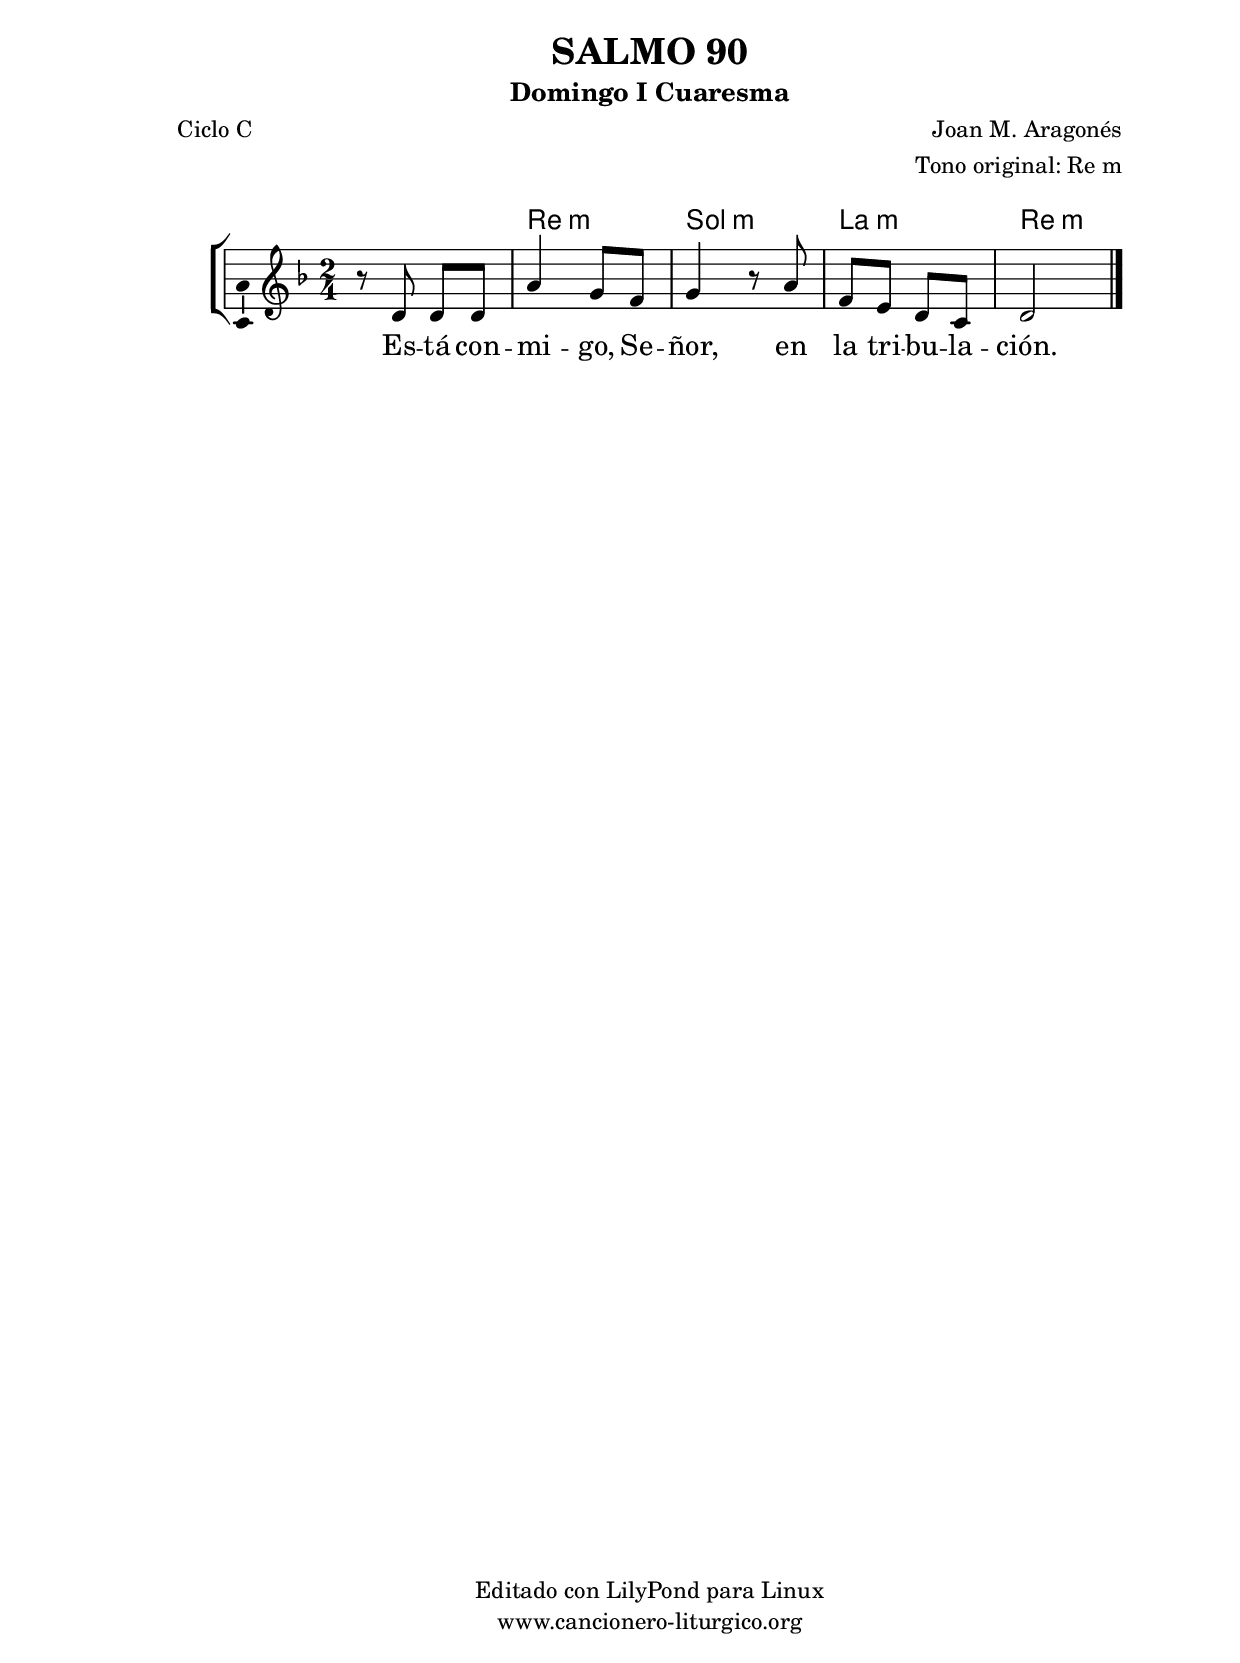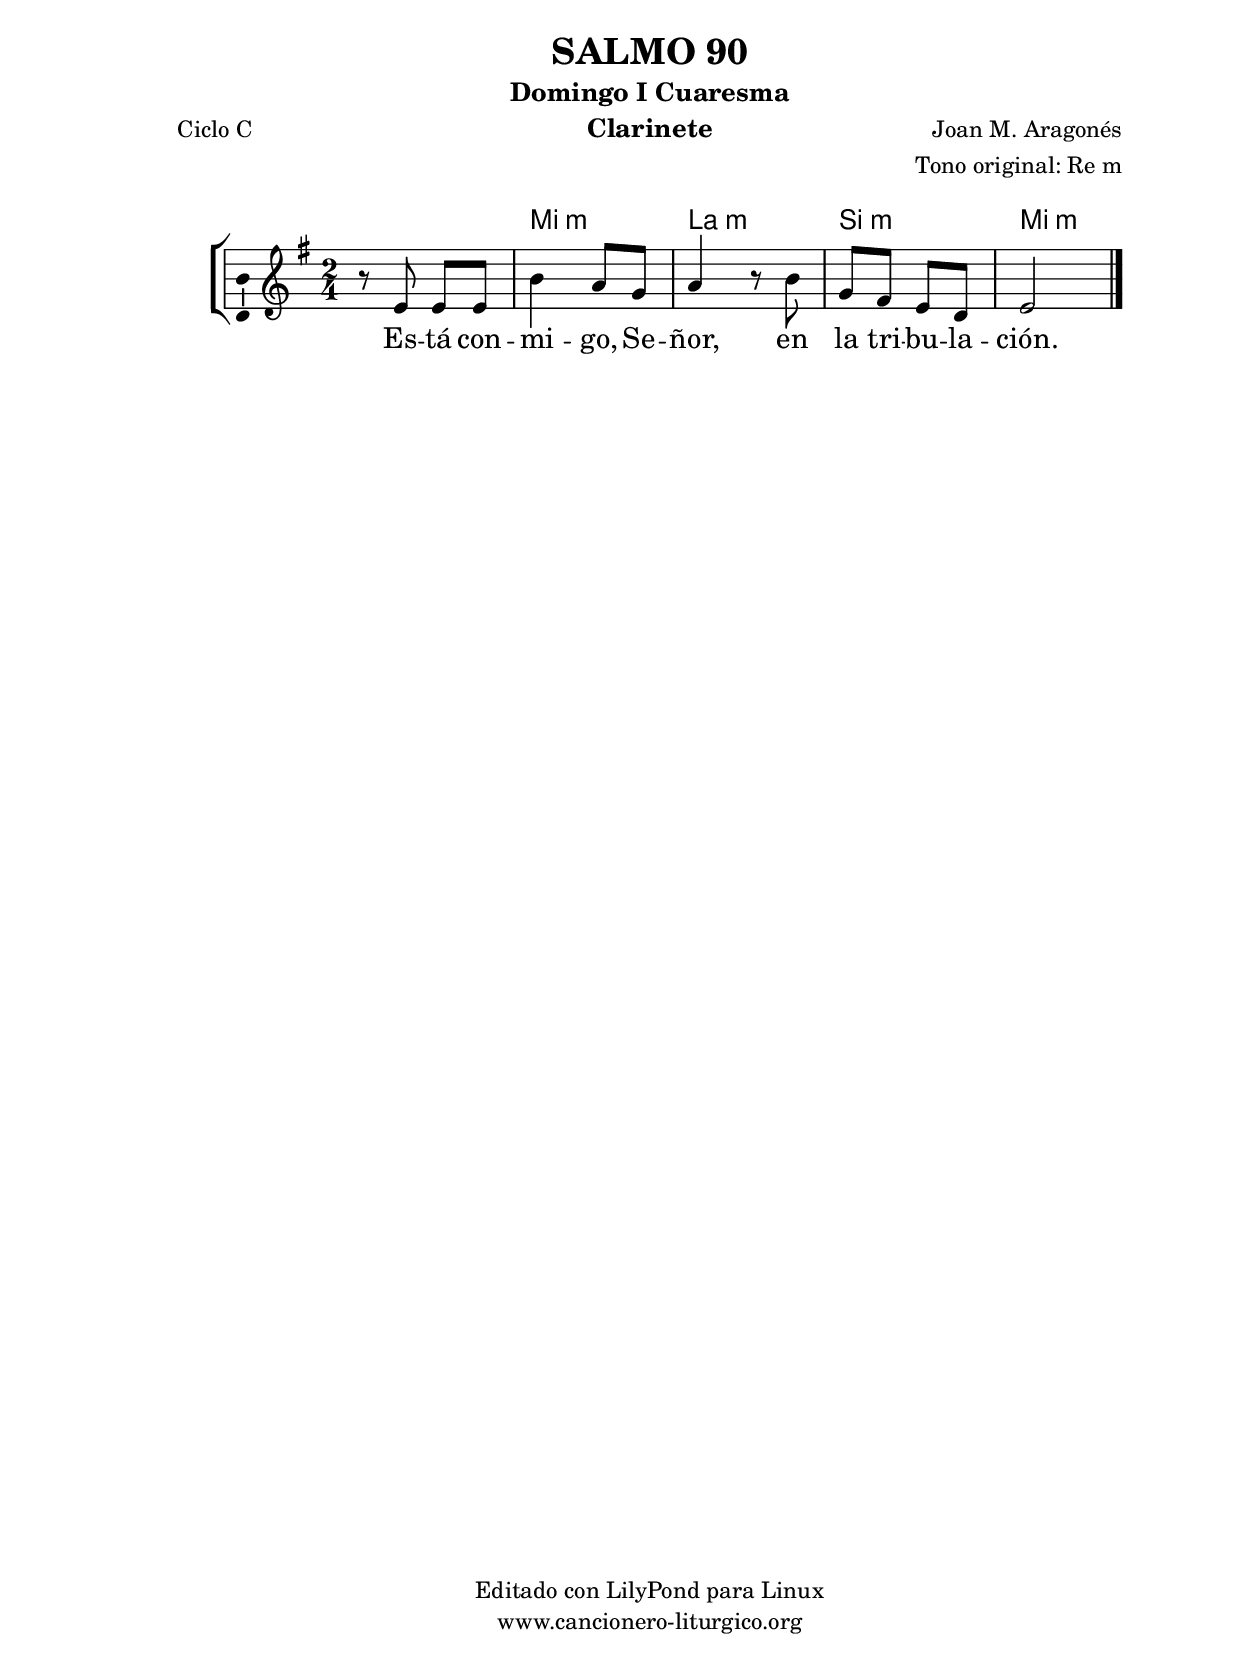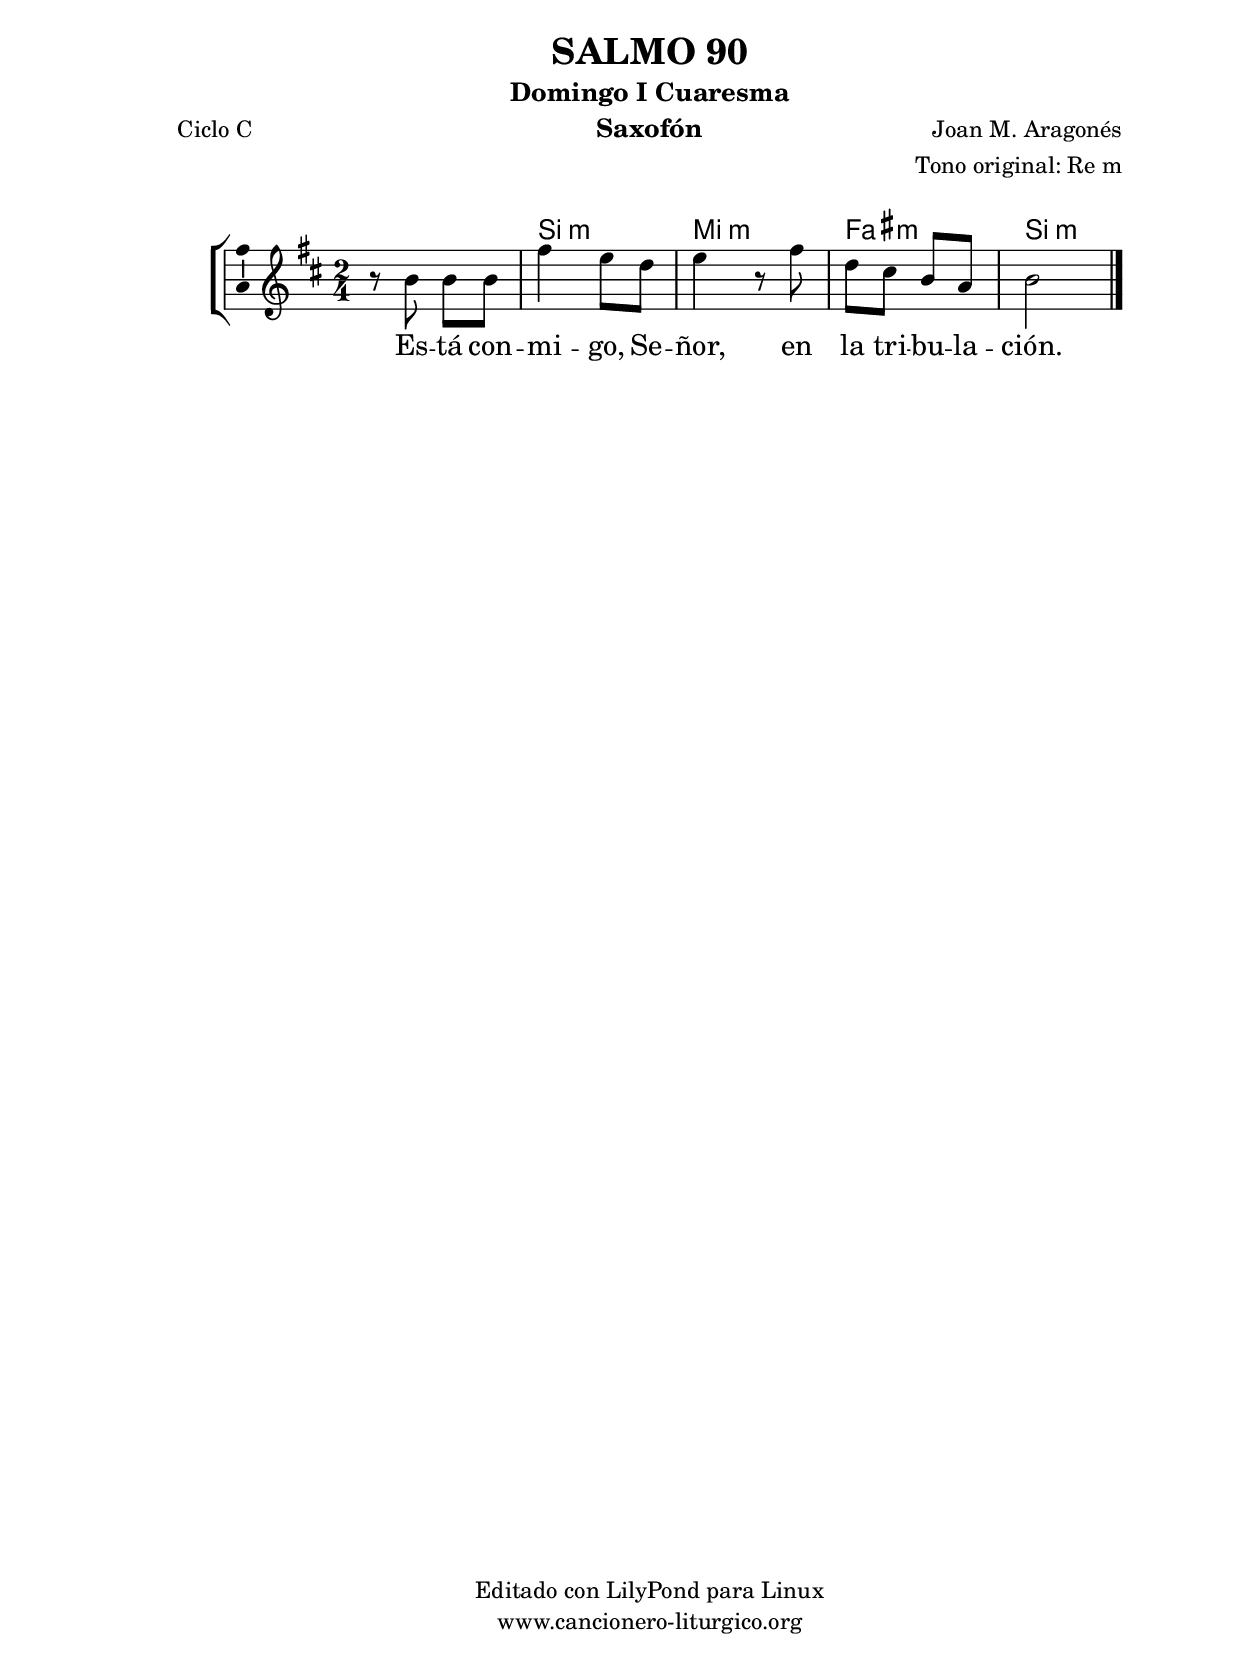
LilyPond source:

%
%para convertir .midi en .wav:
%timidity filename.midi -Ow -o finename.wav
%
%
%Para convertir de .wav a .mp3:
%lame -h -m j filename.wav
%
%
%para escuchar el midi:
%timidity nombrefichero.midi
%


%versión de lilypond para la que se ha escrito esta partitura:
\version "2.16.0"

	%Tamaño papel
	#(set-default-paper-size "a4")
	%Tamaño partitura
	#(set-global-staff-size 20)
	%No responde al pulsar sobre una nota
	#(ly:set-option 'point-and-click #f)

%parámetros del encabezamiento:
\header {
	title = "SALMO 90"
	subtitle = "Domingo I Cuaresma"
	composer = "Joan M. Aragonés"
	poet = "Ciclo C"
	meter = ""
	arranger = "Tono original: Re m"
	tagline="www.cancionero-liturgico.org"
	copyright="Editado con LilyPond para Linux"
	}

%parámetros asociados al papel:
\paper  {
	oddHeaderMarkup = \markup {\fill-line { \on-the-fly #not-first-page \fromproperty #'header:title \on-the-fly #not-first-page \fromproperty #'header:composer }}
	evenHeaderMarkup = \markup {\fill-line { \fromproperty #'header:composer \fromproperty #'header:title }}
	#(set-paper-size "a4")
	print-page-number = ##f
	first-page-number = 1
	print-first-page-number = ##f
%	head-separation = 3.0 \cm
	top-margin = 2.0 \cm
	bottom-margin = 0.5\cm
%%%	bottom-margin = -1.0\cm
	left-margin = 3.0 \cm
	line-width = 16.0 \cm 
	indent = 8\mm
	interscoreline = 2.\mm
	between-system-space = 15\mm
%	para que las partituras no llenen la hoja:
	ragged-bottom = ##t
%	idem para la última hoja:
	ragged-last-bottom = ##f
%	para que las partituras llenen el ancho del papel:
	ragged-last = ##f
	after-title-space = 2.5 \cm
%page-count=1
%system-count=8

	%Flexible Vertical Spacing
%	markup-markup-spacing =
%	#'((basic-distance . 15) (minimum-distance . 15) (padding . 3))
	markup-system-spacing =
	#'((basic-distance . 15) (minimum-distance . 15) (padding . 3))
	system-system-spacing =
	#'((basic-distance . 15) (minimum-distance . 15) (padding . 3))
	score-system-spacing =
	#'((basic-distance . 15) (minimum-distance . 15) (padding . 5))
%	top-system-spacing = % header
%	#'((basic-distance . 8) (minimum-distance . 0) (padding . 3))
%	top-markup-spacing =
%	#'((basic-distance . 20) (minimum-distance . 20) (padding . 3))
	last-bottom-spacing = % footer
	#'((basic-distance . 5) (minimum-distance . 5) (padding . 3))
%	score-markup-spacing =
%	#'((basic-distance . 16) (minimum-distance . 13) (padding . 3))

	}


%parámetros que afectan a toda la partitura:
global =  {
	%clave de sol (G):
	\clef G
	%armadura:
%	\transpose a c'
	\key d \minor
	\tempo 4=90
	\set Score.tempoHideNote = ##t
	}


acordes = {
	\italianChords
	\chordmode {
%	\transpose a c'
{
s2
d2:m g:m a:m d:m
	}
	}
}


melodia = 
%	\transpose a c'
{
	\relative c'{
	\time 2/4

r8 d8 d d
a'4 g8 f
g4 r8 a8
f8 e d c
d2

	\bar "|."
	}
	}

texto = \lyricmode {
Es -- tá con -- mi -- go, Se -- ñor, en la tri -- bu -- la -- ción.
	}


acordesStaff = \context ChordNames = acordesStaff <<
	\set chordChanges = ##t
	\acordes
	>>


vozStaff = \context Voice = vozStaff
\with {\consists "Ambitus_engraver"}
<<
%	\set Staff.instrumentName = ""
%	\set Staff.shortInstrumentName = ""
%	\set Staff.midiInstrument = #"clarinet"
%	\set Staff.midiInstrument = #"cello"
%	\set Staff.midiInstrument = #"flute"
	\set Staff.midiInstrument = #"electric guitar (jazz)"
%	\set Staff.midiInstrument = #"english horn"
%	\set Staff.midiInstrument = #"violin"
%	\set Staff.midiInstrument = #"glockenspiel"
	\set Staff.midiMinimumVolume = #0.7
	\set Staff.midiMaximumVolume = #0.9
	\global
	\melodia
	>>


textoStaff = \context Lyrics = textoStaff <<
	\lyricsto vozStaff \texto
	>>

\book {
	\score {
		\context ChoirStaff {
			\override StaffGroup.SystemStartBracket #'collapse-height = #1
			\override Score.SystemStartBar #'collapse-height = #1
			<<
			\acordesStaff
			\vozStaff
			\textoStaff
			>>
			}
		\layout {
	    		\context {
				\Lyrics
				\override LyricText #'font-size = #2
				}
	   		 \context {
				\Score
				%fontSize = #3
				\override StaffSymbol #'staff-space = #(magstep +3)
				%\override Beam #'thickness = #0.55
				%\override SpacingSpanner #'spacing-increment = #1.0
				%\override Slur #'height-limit = #1.5
				}
			}
		}
	\score {
		\unfoldRepeats
		\context ChoirStaff {
			<<
			\acordesStaff
			\vozStaff
			>>
			}
		\midi {
	  		\context {
	  			\Score
				tempoWholesPerMinute = #(ly:make-moment 70 4)
				}
			}
		}
	}

%Partitura para clarinete
#(define output-suffix "C")
\book {
	\header{
		instrument = "Clarinete"
		}
	\score {
		\context ChoirStaff {
			\override StaffGroup.SystemStartBracket #'collapse-height = #1
			\override Score.SystemStartBar #'collapse-height = #1
\transpose c d
			<<
			\acordesStaff
			\vozStaff
			\textoStaff
			>>
			}
		\layout {
	    		\context {
				\Lyrics
				\override LyricText #'font-size = #2
				}
	   		 \context {
				\Score
				%fontSize = #3
				\override StaffSymbol #'staff-space = #(magstep +3)
				%\override Beam #'thickness = #0.55
				%\override SpacingSpanner #'spacing-increment = #1.0
				%\override Slur #'height-limit = #1.5
				}
			}
		}
	}

%Partitura para saxofón
#(define output-suffix "S")
\book {
	\header{
		instrument = "Saxofón"
		}
	\score {
		\context ChoirStaff {
			\override StaffGroup.SystemStartBracket #'collapse-height = #1
			\override Score.SystemStartBar #'collapse-height = #1
\transpose c a
			<<
			\acordesStaff
			\vozStaff
			\textoStaff
			>>
			}
		\layout {
	    		\context {
				\Lyrics
				\override LyricText #'font-size = #2
				}
	   		 \context {
				\Score
				%fontSize = #3
				\override StaffSymbol #'staff-space = #(magstep +3)
				%\override Beam #'thickness = #0.55
				%\override SpacingSpanner #'spacing-increment = #1.0
				%\override Slur #'height-limit = #1.5
				}
			}
		}
	}

